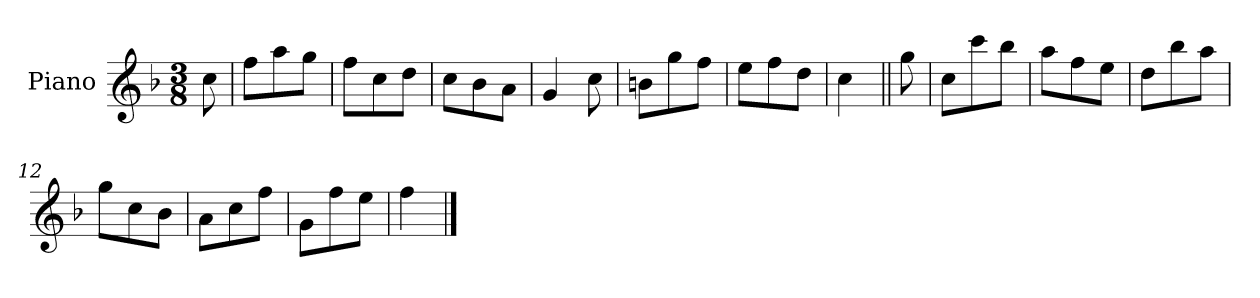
**kern
*part1
*staff1
*I"Piano
*I'Pno.
*clefG2
*k[b-]
*M3/8
=
8cc\
=1
8ff\L
8aa\
8gg\J
=2
8ff\L
8cc\
8dd\J
=3
8cc\L
8b-\
8a\J
=4
4g/
8cc\
=5
8bn\L
8gg\
8ff\J
=6
8ee\L
8ff\
8dd\J
=7
4cc\
=8||
8gg\
=9
8cc\L
8ccc\
8bb-\J
=10
8aa\L
8ff\
8ee\J
=11
8dd\L
8bb-\
8aa\J
=12
8gg\L
8cc\
8b-\J
=13
8a\L
8cc\
8ff\J
=14
8g\L
8ff\
8ee\J
=15
4ff\
==
*-
